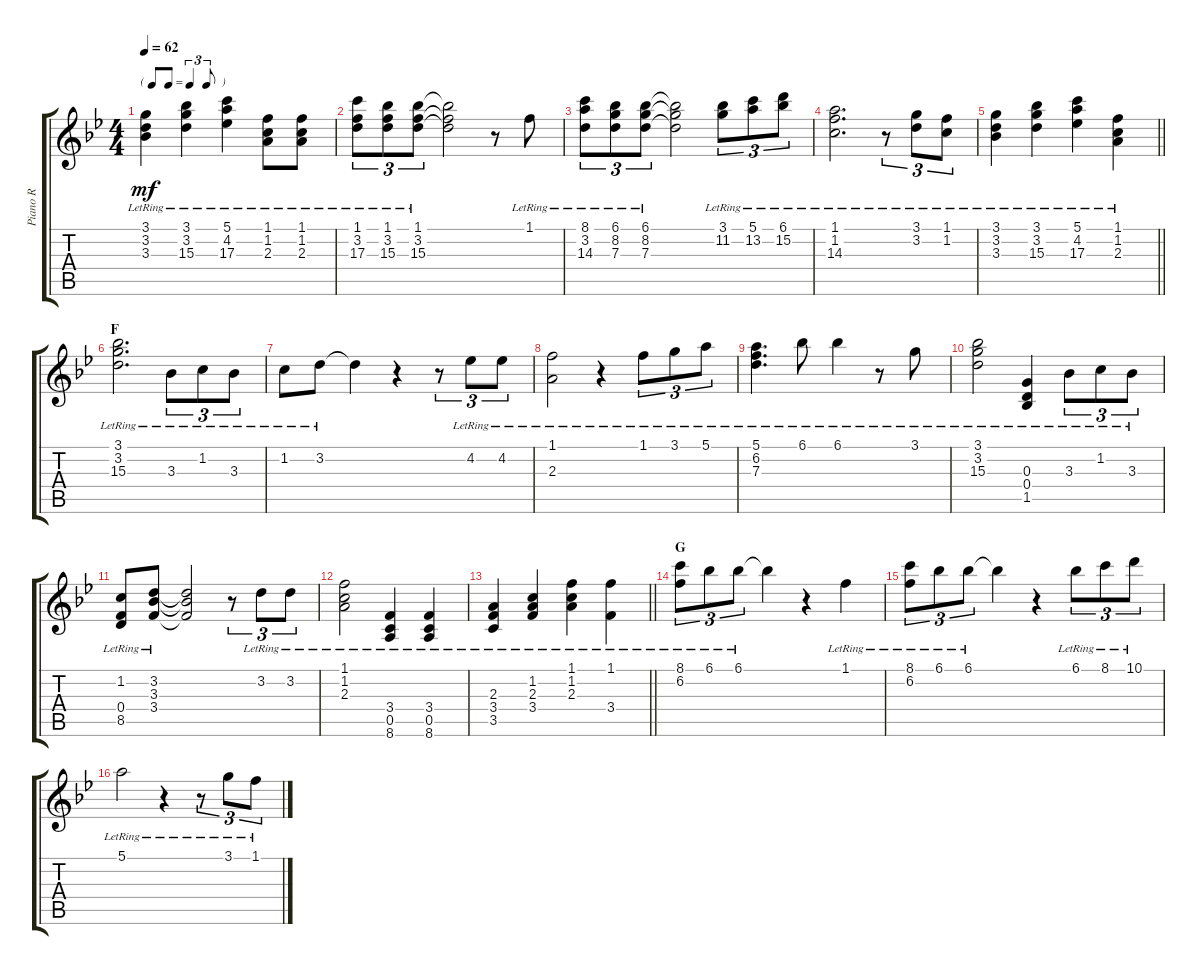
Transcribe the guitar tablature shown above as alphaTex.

\track ("Piano R" "Piano R") {instrument acousticgrandpiano}
\staff {score tabs}
\tuning (E5 B4 G4 D4 A3 E3) {hide}
\ts (4 4)
\tf triplet8th
\tempo 62
\clef g2
\ks bb
(3.1{lr} 3.2{lr} 3.3{lr}).4{dy mf} (3.1{lr} 3.2{lr} 15.3{lr}).4 (5.1{lr} 4.2{lr} 17.3{lr}).4 (1.1{lr} 1.2{lr} 2.3{lr}).8 (1.1{lr} 1.2{lr} 2.3{lr}).8 |
(1.1{lr} 3.2{lr} 17.3{lr}).8{tu (3 2)} (1.1{lr} 3.2{lr} 15.3{lr}).8{tu (3 2)} (1.1{lr} 3.2{lr} 15.3{lr}).8{tu (3 2)} (1.1{t} 3.2{t} 15.3{t}).2 r.8 1.1{lr}.8 |
(8.1{lr} 3.2{lr} 14.3{lr}).8{tu (3 2)} (6.1{lr} 8.2{lr} 7.3{lr}).8{tu (3 2)} (6.1{lr} 8.2{lr} 7.3{lr}).8{tu (3 2)} (6.1{t} 8.2{t} 7.3{t}).2 (3.1{lr} 11.2{lr}).8{tu (3 2)} (5.1{lr} 13.2{lr}).8{tu (3 2)} (6.1{lr} 15.2{lr}).8{tu (3 2)} |
(1.1{lr} 1.2{lr} 14.3{lr}).2{d} r.8{tu (3 2)} (3.1{lr} 3.2{lr}).8{tu (3 2)} (1.1{lr} 1.2{lr}).8{tu (3 2)} |
\barLineRight lightlight
(3.1{lr} 3.2{lr} 3.3{lr}).4 (3.1{lr} 3.2{lr} 15.3{lr}).4 (5.1{lr} 4.2{lr} 17.3{lr}).4 (1.1{lr} 1.2{lr} 2.3{lr}).4 |
\section ("" "F")
(3.1{lr} 3.2{lr} 15.3{lr}).2{d} 3.3{lr}.8{tu (3 2)} 1.2{lr}.8{tu (3 2)} 3.3{lr}.8{tu (3 2)} |
1.2{lr}.8 3.2{lr}.8 3.2{t}.4 r.4 r.8{tu (3 2)} 4.2{lr}.8{tu (3 2)} 4.2{lr}.8{tu (3 2)} |
(1.1{lr} 2.3{lr}).2 r.4 1.1{lr}.8{tu (3 2)} 3.1{lr}.8{tu (3 2)} 5.1{lr}.8{tu (3 2)} |
(5.1{lr} 6.2{lr} 7.3{lr}).4{d} 6.1{lr}.8 6.1{lr}.4 r.8 3.1{lr}.8 |
(3.1{lr} 3.2{lr} 15.3{lr}).2 (0.3{lr} 0.4{lr} 1.5{lr}).4 3.3{lr}.8{tu (3 2)} 1.2{lr}.8{tu (3 2)} 3.3{lr}.8{tu (3 2)} |
(1.2{lr} 0.4{lr} 8.5{lr}).8 (3.2{lr} 3.3{lr} 3.4{lr}).8 (3.2{t} 3.3{t} 3.4{t}).2 r.8{tu (3 2)} 3.2{lr}.8{tu (3 2)} 3.2{lr}.8{tu (3 2)} |
(1.1{lr} 1.2{lr} 2.3{lr}).2 (3.4{lr} 0.5{lr} 8.6{lr}).4 (3.4{lr} 0.5{lr} 8.6{lr}).4 |
\barLineRight lightlight
(2.3{lr} 3.4{lr} 3.5{lr}).4 (1.2{lr} 2.3{lr} 3.4{lr}).4 (1.1{lr} 1.2{lr} 2.3{lr}).4 (1.1{lr} 3.4{lr}).4 |
\section ("" "G")
(8.1{lr} 6.2{lr}).8{tu (3 2)} 6.1{lr}.8{tu (3 2)} 6.1{lr}.8{tu (3 2)} 6.1{t}.4 r.4 1.1{lr}.4 |
(8.1{lr} 6.2{lr}).8{tu (3 2)} 6.1{lr}.8{tu (3 2)} 6.1{lr}.8{tu (3 2)} 6.1{t}.4 r.4 6.1{lr}.8{tu (3 2)} 8.1{lr}.8{tu (3 2)} 10.1{lr}.8{tu (3 2)} |
5.1{lr}.2 r.4 r.8{tu (3 2)} 3.1{lr}.8{tu (3 2)} 1.1{lr}.8{tu (3 2)}
